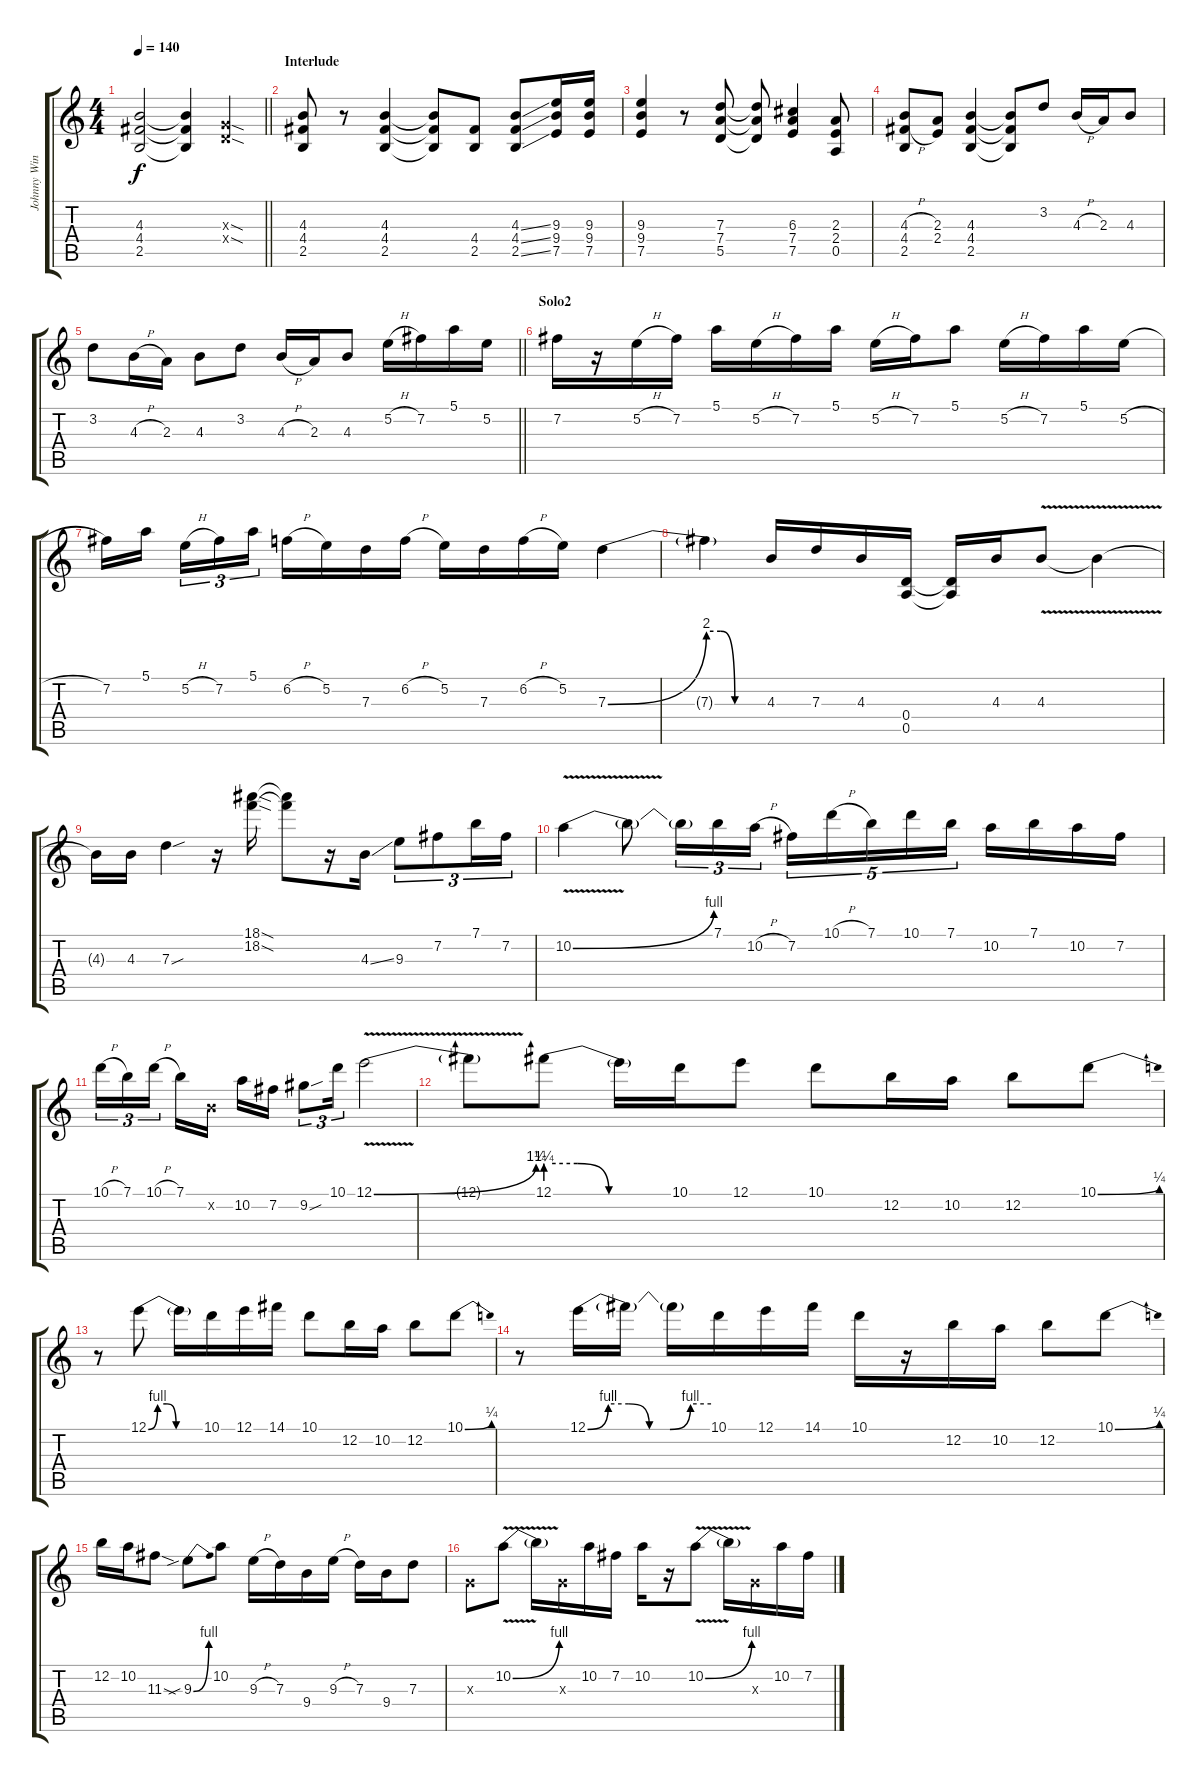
\track ("Johnny Winter" "Johnny Win") {instrument overdrivenguitar}
\staff {score tabs}
\tuning (E4 B3 G3 D3 A2 E2) {hide}
\ts (4 4)
\tempo 140
\clef g2
\barLineRight lightlight
\ks c
(4.3 4.4 2.5).2{dy f} (4.3{t} 4.4{t} 2.5{t}).4 (0.3{sod x} 0.4{sod x}).4 |
\section ("" "Interlude")
(4.3 4.4 2.5).8 r.8 (4.3 4.4 2.5).4 (4.3{t} 4.4{t} 2.5{t}).8 (4.4 2.5).8 (4.3{ss} 4.4{ss} 2.5{ss}).8 (9.3 9.4 7.5).16 (9.3 9.4 7.5).16 |
(9.3 9.4 7.5).4 r.8 (7.3 7.4 5.5).8 (7.3{t} 7.4{t} 5.5{t}).8 (6.3 7.4 7.5).4 (2.3 2.4 0.5).8 |
(4.3{h} 4.4{h} 2.5).8 (2.3 2.4).8 (4.3 4.4 2.5).4 (4.3{t} 4.4{t} 2.5{t}).8 3.2.8 4.3{h}.16 2.3.16 4.3.8 |
\barLineRight lightlight
3.2.8 4.3{h}.16 2.3.16 4.3.8 3.2.8 4.3{h}.16 2.3.16 4.3.8 5.2{h}.16 7.2.16 5.1.16 5.2.16 |
\section ("" "Solo2")
7.2.16 r.16 5.2{h}.16 7.2.16 5.1.16 5.2{h}.16 7.2.16 5.1.16 5.2{h}.16 7.2.16 5.1.8 5.2{h}.16 7.2.16 5.1.16 5.2{h}.16 |
7.2.16 5.1.16{beam splitsecondary} 5.2{h}.16{tu (3 2)} 7.2.16{tu (3 2)} 5.1.16{tu (3 2)} 6.2{h}.16 5.2.16 7.3.16 6.2{h}.16 5.2.16 7.3.16 6.2{h}.16 5.2.16 7.3{be (bend 0 0 60 8)}.4 |
7.3{be (custom 0 8 15 8 30 0 60 0) t}.4 4.3.16 7.3.16 4.3.16 (0.4 0.5).16 (0.4{t} 0.5{t}).16 4.3.16 4.3{v}.8 4.3{t}.4 |
4.3{t}.16 4.3.16 7.3{sou}.4 r.16 (18.1{sod} 18.2{sod}).16 (18.1{t} 18.2{t}).8 r.16 4.3{ss}.16 9.3.8{tu (3 2)} 7.2.8{tu (3 2)} 7.1.16{tu (3 2)} 7.2.16{tu (3 2)} |
10.2{be (bend 0 0 60 4) v}.4 10.2{t}.8 10.2{t}.16{tu (3 2)} 7.1.16{tu (3 2)} 10.2{h}.16{tu (3 2)} 7.2.16{tu (5 4)} 10.1{h}.16{tu (5 4)} 7.1.16{tu (5 4)} 10.1.16{tu (5 4)} 7.1.16{tu (5 4)} 10.2.16 7.1.16 10.2.16 7.2.16 |
10.1{h}.16{tu (3 2)} 7.1.16{tu (3 2)} 10.1{h}.16{tu (3 2) beam splitsecondary} 7.1.16 0.2{x}.16 10.2.16 7.2.16 9.2{sou}.8{tu (3 2)} 10.1.16{tu (3 2)} 12.1{be (bend 0 0 60 5) v}.2 |
12.1{t}.8 12.1{be (custom 0 5 15 5 30 0 60 0)}.8 12.1{t}.16 10.1.16 12.1.8 10.1.8 12.2.16 10.2.16 12.2.8 10.1{be (bend 0 0 60 1)}.8 |
r.8 12.1{be (custom 0 0 10 4 20 4 30 0 60 0)}.8 12.1{t}.16 10.1.16 12.1.16 14.1.16 10.1.8 12.2.16 10.2.16 12.2.8 10.1{be (bend 0 0 60 1)}.8 |
r.8 12.1{be (custom 0 0 10 4 20 4 30 0 40 0 50 4 60 4)}.16 12.1{t}.16 12.1{t}.16 10.1.16 12.1.16 14.1.16 10.1.16 r.16 12.2.16 10.2.16 12.2.8 10.1{be (bend 0 0 60 1)}.8 |
12.2.16 10.2.16 11.3{sod}.8 9.3{be (bend 0 0 60 4) sib}.8 10.2.8 9.3{h}.16 7.3.16 9.4.16 9.3{h}.16 7.3.16 9.4.16 7.3.8 |
0.3{x}.8 10.2{be (bend 0 0 60 4) v}.8 10.2{t}.16 0.3{x}.16 10.2.16 7.2.16 10.2.16 r.16 10.2{be (bend 0 0 60 4) v}.8 10.2{t}.16 0.3{x}.16 10.2.16 7.2.16
